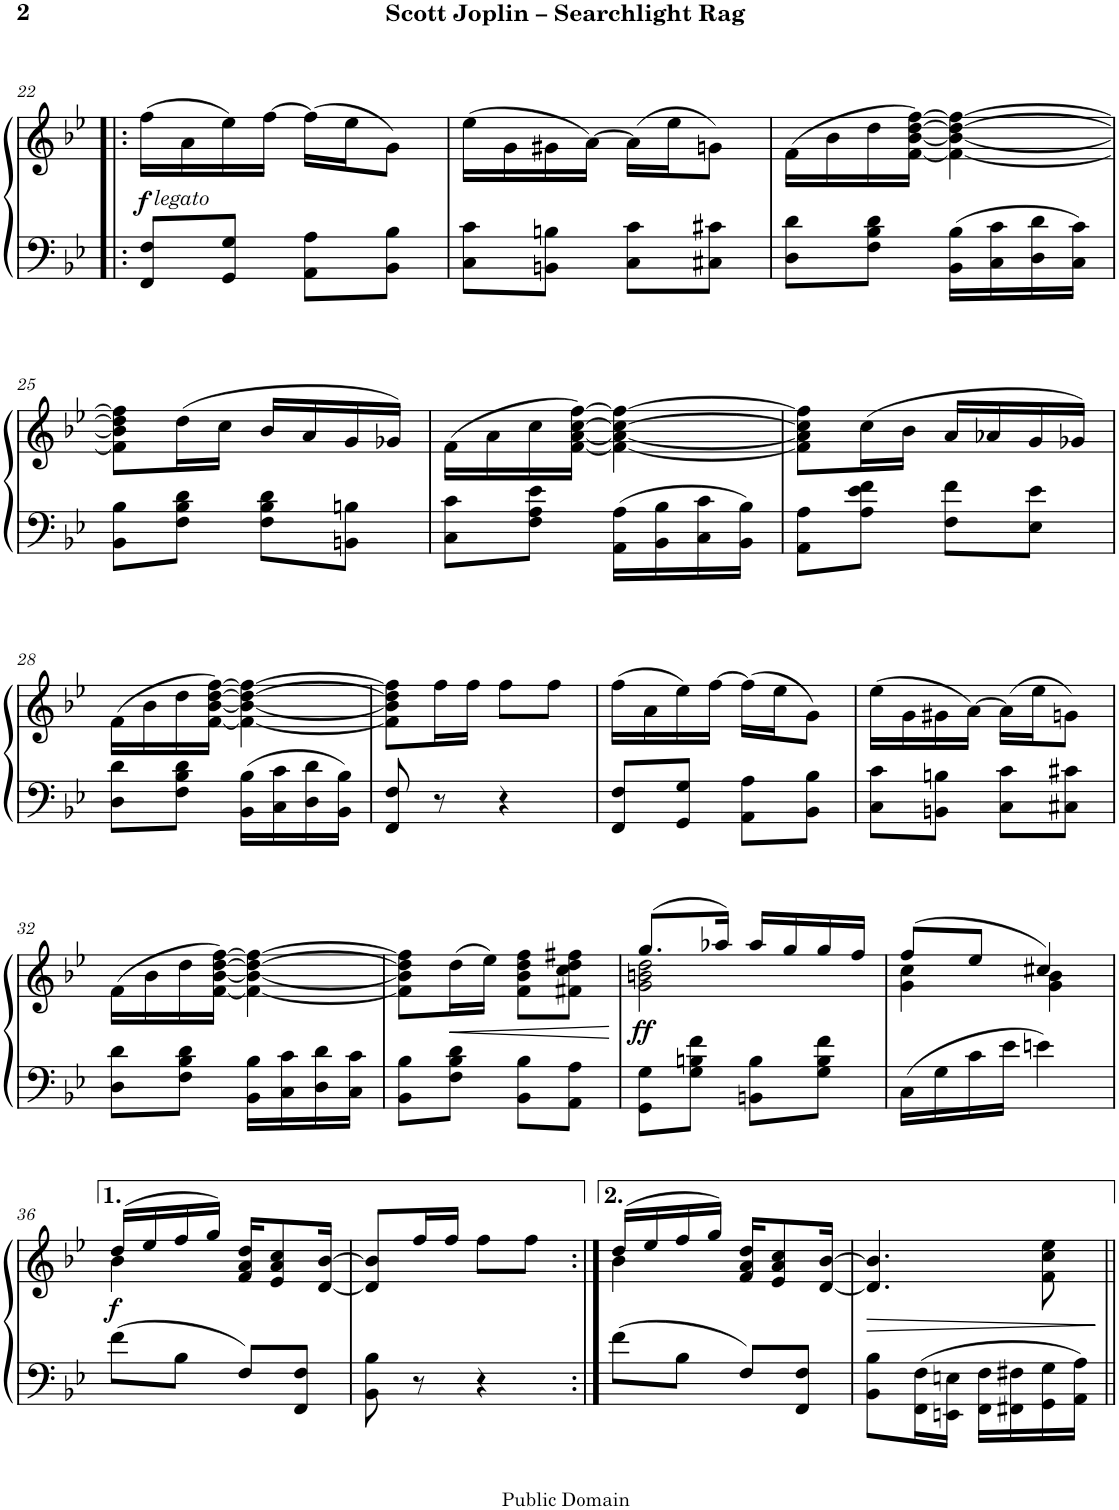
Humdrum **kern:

**kern	**kern	**dynam
*part1	*part1	*part1
*staff2	*staff1	*staff1/2
*I"Piano	*	*
*I'Pno.	*	*
!!LO:PB:g=z
*clefF4	*clefG2	*
*k[b-e-]	*k[b-e-]	*
*M2/4	*M2/4	*
=22!|:	=22!|:	=22!|:
!	!LO:TX:b:i:t=legato	!
!	!	!LO:DY:b
8FF/ 8F/L	(16ff\LL	f
.	16a\	.
8GG/ 8G/J	16ee-\)	.
.	[16ff\JJ	.
8AA\ 8A\L	(16ff\LL]	.
.	16ee-\J	.
8BB-\ 8B-\J	8g\J)	.
=23	=23	=23
8C\ 8c\L	(16ee-\LL	.
.	16g\	.
8BBn\ 8Bn\J	16g#X\	.
.	[16a\JJ)	.
8C\ 8c\L	(16a\LL]	.
.	16ee-\J	.
8C#X\ 8c#X\J	8gn\J)	.
=24	=24	=24
8D\ 8d\L	(16f\LL	.
.	16b-\	.
8F\ 8B-\ 8d\J	16dd\	.
.	[16f\ [16b-\ [16dd\ [16ff\JJ)	.
16BB-\ 16B-\LL	4f\_ 4b-\_ 4dd\_ 4ff\_	.
16C\ 16c\	.	.
16D\ 16d\	.	.
16C\ 16c\JJ	.	.
!!LO:LB:g=z
=25	=25	=25
8BB-\ 8B-\L	8f\] 8b-\] 8dd\] 8ff\]L	.
8F\ 8B-\ 8d\J	(16dd\L	.
.	16cc\JJ	.
8F\ 8B-\ 8d\L	16b-/LL	.
.	16a/	.
8BBn\ 8Bn\J	16g/	.
.	16g-X/JJ)	.
=26	=26	=26
8C\ 8c\L	(16f\LL	.
.	16a\	.
8F\ 8A\ 8e-\J	16cc\	.
.	[16f\ [16a\ [16cc\ [16ff\JJ)	.
16AA\ 16A\LL	4f\_ 4a\_ 4cc\_ 4ff\_	.
16BB-\ 16B-\	.	.
16C\ 16c\	.	.
16BB-\ 16B-\JJ	.	.
=27	=27	=27
8AA\ 8A\L	8f\] 8a\] 8cc\] 8ff\]L	.
8A\ 8e-\ 8f\J	(16cc\L	.
.	16b-\JJ	.
8F\ 8f\L	16a/LL	.
.	16a-X/	.
8E-\ 8e-\J	16g/	.
.	16g-X/JJ)	.
!!LO:LB:g=z
=28	=28	=28
8D\ 8d\L	(16f\LL	.
.	16b-\	.
8F\ 8B-\ 8d\J	16dd\	.
.	[16f\ [16b-\ [16dd\ [16ff\JJ)	.
16BB-\ 16B-\LL	4f\_ 4b-\_ 4dd\_ 4ff\_	.
16C\ 16c\	.	.
16D\ 16d\	.	.
16BB-\ 16B-\JJ	.	.
=29	=29	=29
8FF/ 8F/	8f\] 8b-\] 8dd\] 8ff\]L	.
8r	16ff\L	.
.	16ff\JJ	.
4r	8ff\L	.
.	8ff\J	.
=30	=30	=30
8FF/ 8F/L	(16ff\LL	.
.	16a\	.
8GG/ 8G/J	16ee-\)	.
.	[16ff\JJ	.
8AA\ 8A\L	(16ff\LL]	.
.	16ee-\J	.
8BB-\ 8B-\J	8g\J)	.
=31	=31	=31
8C\ 8c\L	(16ee-\LL	.
.	16g\	.
8BBn\ 8Bn\J	16g#X\	.
.	[16a\JJ)	.
8C\ 8c\L	(16a\LL]	.
.	16ee-\J	.
8C#X\ 8c#X\J	8gn\J)	.
!!LO:LB:g=z
=32	=32	=32
8D\ 8d\L	(16f\LL	.
.	16b-\	.
8F\ 8B-\ 8d\J	16dd\	.
.	[16f\ [16b-\ [16dd\ [16ff\JJ)	.
16BB-\ 16B-\LL	4f\_ 4b-\_ 4dd\_ 4ff\_	.
16C\ 16c\	.	.
16D\ 16d\	.	.
16C\ 16c\JJ	.	.
=33	=33	=33
8BB-\ 8B-\L	8f\] 8b-\] 8dd\] 8ff\]L	.
!	!	!LO:HP:b
8F\ 8B-\ 8d\J	(16dd\L	<
.	16ee-\JJ)	.
8BB-\ 8B-\L	8f\ 8b-\ 8dd\ 8ff\L	.
8AA\ 8A\J	8f#X\ 8cc\ 8dd\ 8ff#X\J	.
.	.	[
=34	=34	=34
*	*^	*
!	!	!	!LO:DY:b
8GG\ 8G\L	(8.gg/L	2g\ 2bn\ 2dd\	ff
8G\ 8Bn\ 8f\J	.	.	.
.	16aa-X/Jk)	.	.
8BBn\ 8B\L	16aa-/LL	.	.
.	16gg/	.	.
8G\ 8B\ 8f\J	16gg/	.	.
.	16ff/JJ	.	.
=35	=35	=35	=35
16C\LL	(8ff/L	4g\ 4cc\	.
16G\	.	.	.
16c\	8ee-/J	.	.
16e-\JJ	.	.	.
4en\	4cc#X/)	4g\ 4b-\	.
!!LO:LB:g=z	!!
=36	=36	=36	=36
!	!	!	!LO:DY:b
8f\L	(16dd/LL	4b-\	f
.	16ee-/	.	.
8B-\J	16ff/	.	.
.	16gg/JJ)	.	.
8F/L	16f/ 16a/ 16dd/KL	4ryy	.
.	8e-/ 8a/ 8cc/	.	.
8FF/ 8F/J	.	.	.
.	[16d/ [16b-/Jk	.	.
*	*v	*v	*
=37	=37	=37
8BB-\ 8B-\	8d/] 8b-/]L	.
8r	16ff/L	.
.	16ff/JJ	.
4r	8ff\L	.
.	8ff\J	.
=38:|!	=38:|!	=38:|!
*	*^	*
8f\L	(16dd/LL	4b-\	.
.	16ee-/	.	.
8B-\J	16ff/	.	.
.	16gg/JJ)	.	.
8F/L	16f/ 16a/ 16dd/KL	4ryy	.
.	8e-/ 8a/ 8cc/	.	.
8FF/ 8F/J	.	.	.
.	[16d/ [16b-/Jk	.	.
*	*v	*v	*
=39	=39	=39
!	!	!LO:HP:b
8BB-\ 8B-\L	4.d/] 4.b-/]	>
16FF\ 16F\L	.	.
16EEn\ 16En\JJ	.	.
16FF\ 16F\LL	.	.
16FF#X\ 16F#X\	.	.
16GG\ 16G\	8f\ 8cc\ 8ee-\	.
16AA\ 16A\JJ	.	.
.	.	]
=||	=||	=||
*-	*-	*-
